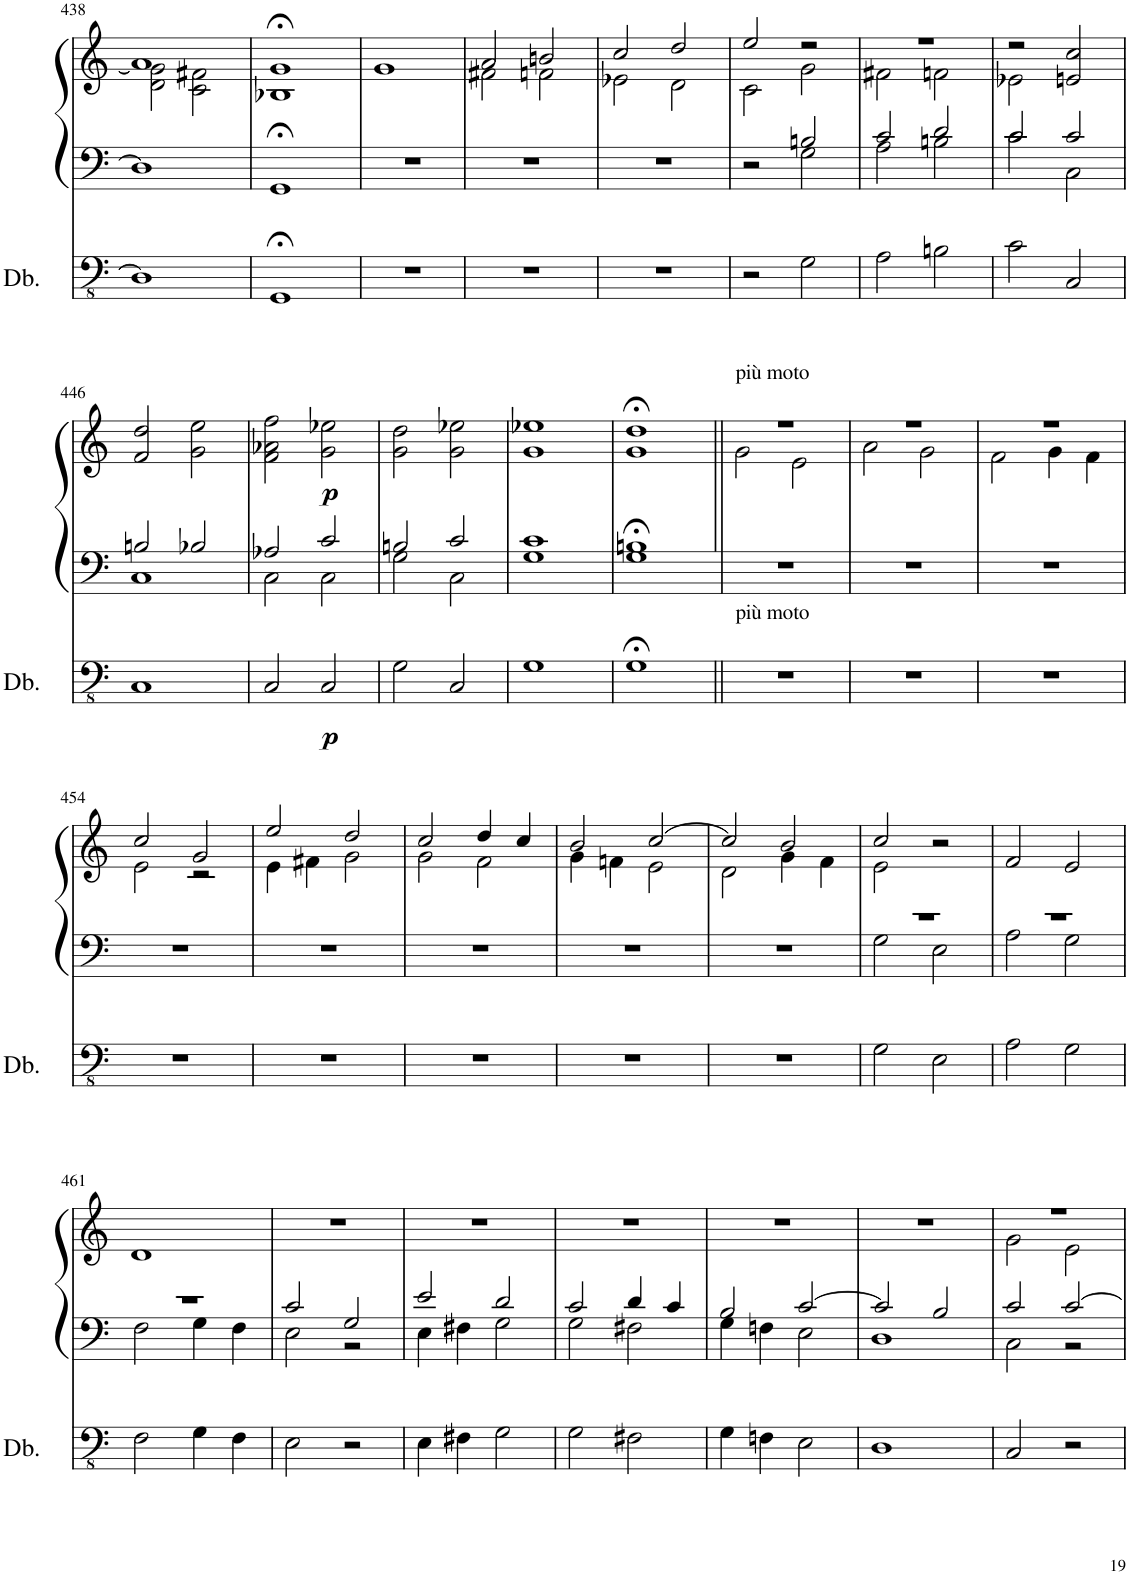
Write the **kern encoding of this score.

**kern	**dynam	**kern	**kern	**dynam
*part2	*part2	*part1	*part1	*part1
*staff3	*staff3	*staff2	*staff1	*staff1/2
*I"Double Bass	*	*I"[Organ [manuals]] (a)	*	*
*I'Db.	*	*	*	*
!!LO:PB:g=z
*clefFv4	*	*clefF4	*clefG2	*
*Trd7c12	*	*	*	*
*k[]	*	*k[]	*k[]	*
*M2/2	*	*M2/2	*M2/2	*
*met(c|)	*	*met(c|)	*met(c|)	*
=438	=438	=438	=438	=438
*	*	*	*^	*
1DD]	.	1D]	1a	2d\ 2g\]	.
.	.	.	.	2c\ 2f#X\	.
*	*	*	*v	*v	*
=439	=439	=439	=439	=439
1GGG;<	.	1GG;<	1B-X;< 1g;<	.
=440	=440	=440	=440	=440
1r	.	1r	1g	.
=441	=441	=441	=441	=441
*	*	*	*^	*
1r	.	1r	2a/	2f#X\	.
.	.	.	2bn/	2fn\	.
=442	=442	=442	=442	=442	=442
1r	.	1r	2cc/	2e-X\	.
.	.	.	2dd/	2d\	.
=443	=443	=443	=443	=443	=443
*	*	*^	*	*	*
2r	.	2r	2ryy	2ee/	2c\	.
2GG\	.	2Bn/	2G\	2r	2g\	.
=444	=444	=444	=444	=444	=444	=444
2AA\	.	2c/	2A\	1r	2f#X\	.
2BBn\	.	2d/	2Bn\	.	2fn\	.
=445	=445	=445	=445	=445	=445	=445
2C\	.	2c/	2c\	2r	2e-X\	.
2CC/	.	2c/	2C\	2en/ 2cc/	2ryy	.
*	*	*	*	*v	*v	*
!!LO:LB:g=z
=446	=446	=446	=446	=446	=446
1CC	.	2Bn/	1C	2f/ 2dd/	.
.	.	2B-X/	.	2g\ 2ee\	.
=447	=447	=447	=447	=447	=447
2CC/	.	2A-X/	2C\	2f\ 2a-X\ 2ff\	.
!	!LO:DY:b	!	!	!	!LO:DY:b
2CC/	p	2c/	2C\	2g\ 2ee-X\	p
=448	=448	=448	=448	=448	=448
2GG\	.	2Bn/	2G\	2g\ 2dd\	.
2CC/	.	2c/	2C\	2g\ 2ee-X\	.
*	*	*v	*v	*	*
=449	=449	=449	=449	=449
1GG	.	1G 1c	1g 1ee-X	.
=450	=450	=450	=450	=450
1GG;<	.	1G;< 1Bn;<	1g;< 1dd;<	.
=451||	=451||	=451||	=451||	=451||
*	*	*	*^	*
!	!	!	!LO:TX:a:t=più moto	!	!
!LO:TX:a:t=più moto	!	!	!	!	!
1r	.	1r	1r	2g\	.
.	.	.	.	2e\	.
=452	=452	=452	=452	=452	=452
1r	.	1r	1r	2a\	.
.	.	.	.	2g\	.
=453	=453	=453	=453	=453	=453
1r	.	1r	1r	2f\	.
.	.	.	.	4g\	.
.	.	.	.	4f\	.
!!LO:LB:g=z	!!
=454	=454	=454	=454	=454	=454
1r	.	1r	2cc/	2e\	.
.	.	.	2g/	2r	.
=455	=455	=455	=455	=455	=455
1r	.	1r	2ee/	4e\	.
.	.	.	.	4f#X\	.
.	.	.	2dd/	2g\	.
=456	=456	=456	=456	=456	=456
1r	.	1r	2cc/	2g\	.
.	.	.	4dd/	2f\	.
.	.	.	4cc/	.	.
=457	=457	=457	=457	=457	=457
1r	.	1r	2b/	4g\	.
.	.	.	.	4fn\	.
.	.	.	[2cc/	2e\	.
=458	=458	=458	=458	=458	=458
1r	.	1r	2cc/]	2d\	.
.	.	.	2b/	4g\	.
.	.	.	.	4f\	.
=459	=459	=459	=459	=459	=459
*	*	*^	*	*	*
2GG\	.	1r	2G\	2cc/	2e\	.
2EE\	.	.	2E\	2r	2ryy	.
*	*	*	*	*v	*v	*
=460	=460	=460	=460	=460	=460
2AA\	.	1r	2A\	2f/	.
2GG\	.	.	2G\	2e/	.
!!LO:LB:g=z
=461	=461	=461	=461	=461	=461
2FF\	.	1r	2F\	1d	.
4GG\	.	.	4G\	.	.
4FF\	.	.	4F\	.	.
=462	=462	=462	=462	=462	=462
2EE\	.	2c/	2E\	1r	.
2r	.	2G/	2r	.	.
=463	=463	=463	=463	=463	=463
4EE\	.	2e/	4E\	1r	.
4FF#X\	.	.	4F#X\	.	.
2GG\	.	2d/	2G\	.	.
=464	=464	=464	=464	=464	=464
2GG\	.	2c/	2G\	1r	.
2FF#X\	.	4d/	2F#X\	.	.
.	.	4c/	.	.	.
=465	=465	=465	=465	=465	=465
4GG\	.	2B/	4G\	1r	.
4FFn\	.	.	4Fn\	.	.
2EE\	.	[2c/	2E\	.	.
=466	=466	=466	=466	=466	=466
1DD	.	2c/]	1D	1r	.
.	.	2B/	.	.	.
=467	=467	=467	=467	=467	=467
*	*	*	*	*^	*
2CC/	.	2c/	2C\	1r	2g\	.
2r	.	[2c/	2r	.	2e\	.
*	*	*v	*v	*	*	*
*	*	*	*v	*v	*
=	=	=	=	=
*-	*-	*-	*-	*-
